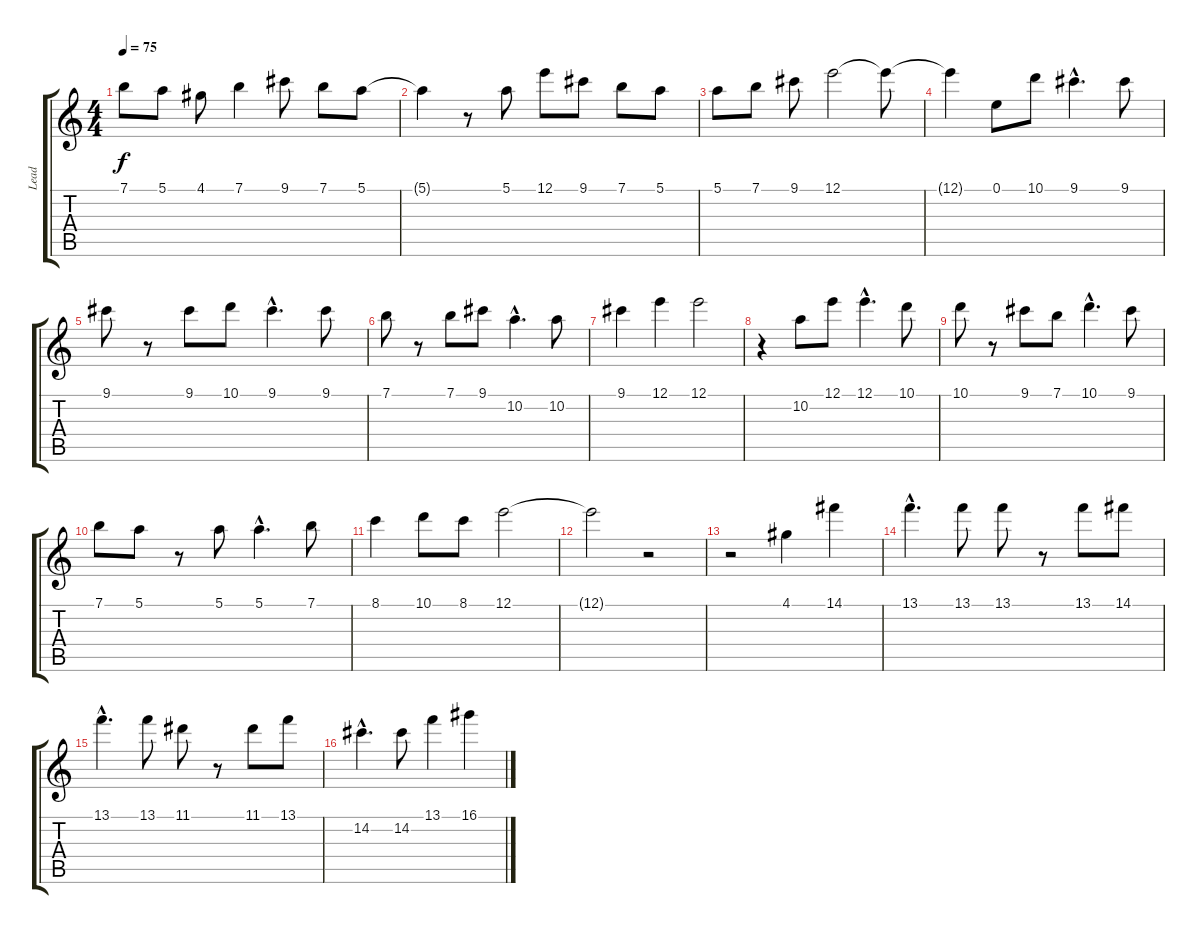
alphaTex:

\track ("Lead" "Lead") {instrument acousticguitarsteel}
\staff {score tabs}
\tuning (E4 B3 G3 D3 A2 E2) {hide}
\ts (4 4)
\tempo 75
\clef g2
\ks c
7.1{t}.8{dy f} 5.1.8 4.1.8 7.1.4 9.1.8 7.1.8 5.1.8 |
5.1{t}.4 r.8 5.1.8 12.1.8 9.1.8 7.1.8 5.1.8 |
5.1.8 7.1.8 9.1.8 12.1.2 12.1{t}.8 |
12.1{t}.4 0.1.8 10.1.8 9.1{hac}.4{d} 9.1.8 |
9.1.8 r.8 9.1.8 10.1.8 9.1{hac}.4{d} 9.1.8 |
7.1.8 r.8 7.1.8 9.1.8 10.2{hac}.4{d} 10.2.8 |
9.1.4 12.1.4 12.1.2 |
r.4 10.2.8 12.1.8 12.1{hac}.4{d} 10.1.8 |
10.1.8 r.8 9.1.8 7.1.8 10.1{hac}.4{d} 9.1.8 |
7.1.8 5.1.8 r.8 5.1.8 5.1{hac}.4{d} 7.1.8 |
8.1.4 10.1.8 8.1.8 12.1.2 |
12.1{t}.2 r.2 |
r.2 4.1.4 14.1.4 |
13.1{hac}.4{d} 13.1.8 13.1.8 r.8 13.1.8 14.1.8 |
13.1{hac}.4{d} 13.1.8 11.1.8 r.8 11.1.8 13.1.8 |
14.2{hac}.4{d} 14.2.8 13.1.4 16.1.4
